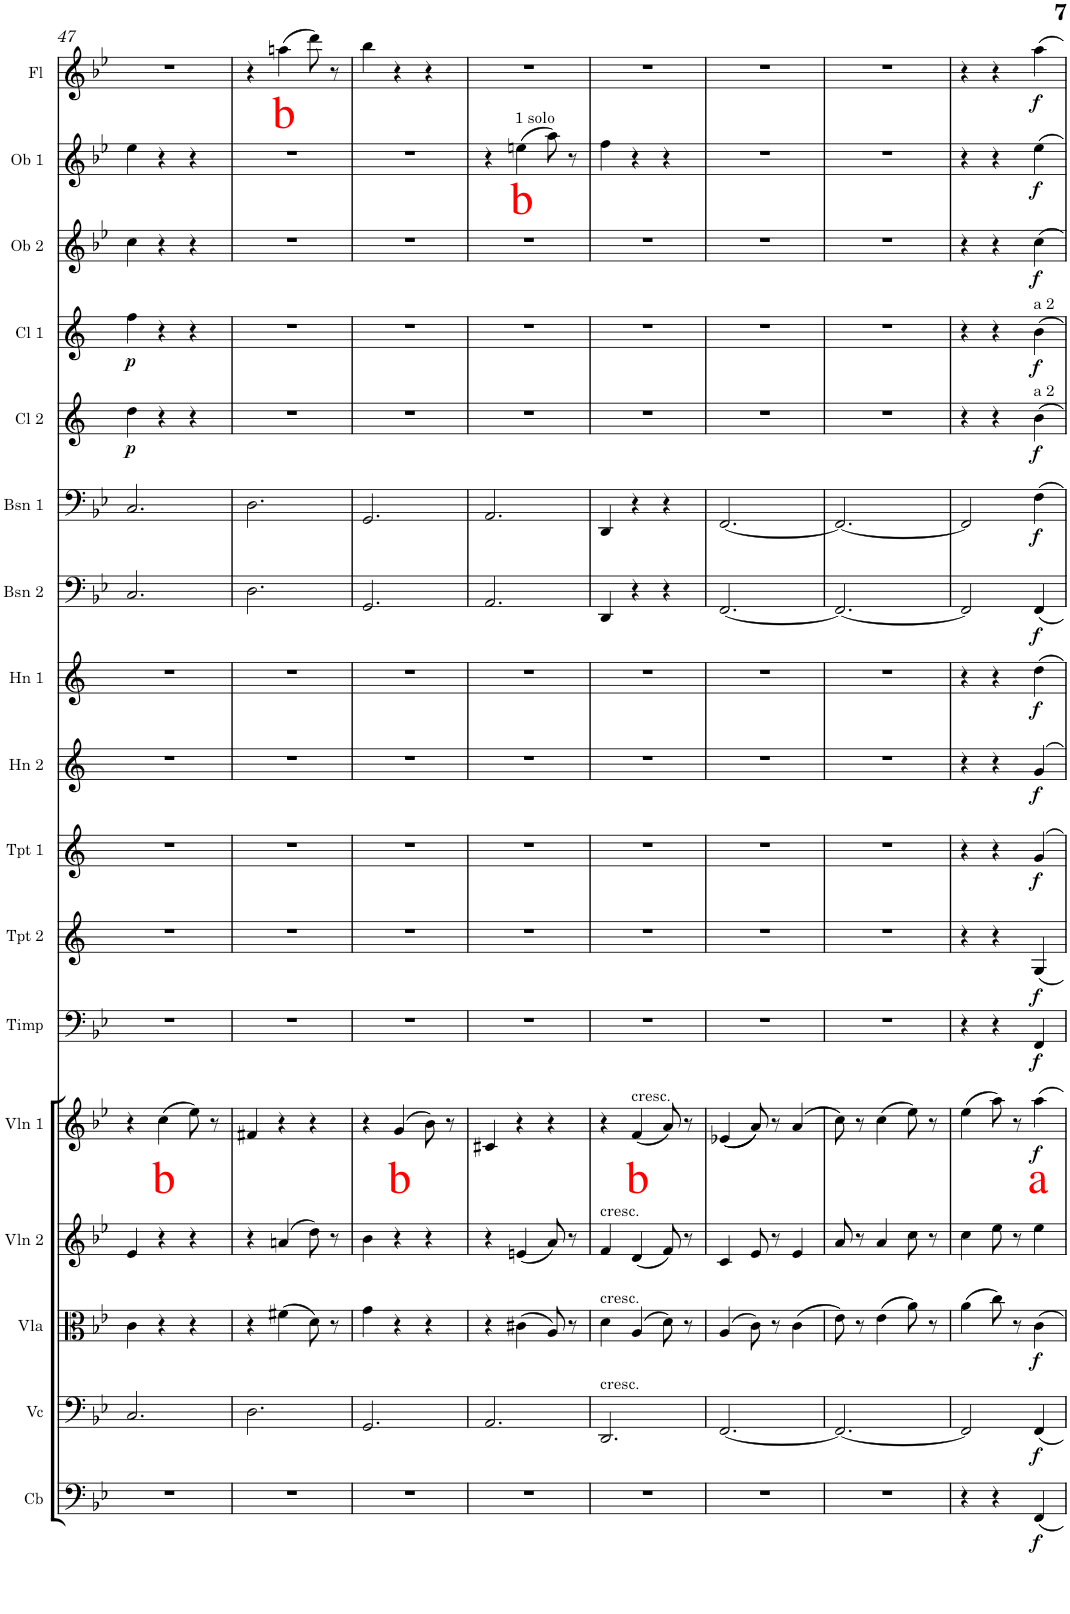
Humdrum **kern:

**kern	**dynam	**kern	**dynam	**kern	**dynam	**kern	**kern	**text	**dynam	**kern	**dynam	**kern	**dynam	**kern	**dynam	**kern	**dynam	**kern	**dynam	**kern	**dynam	**kern	**dynam	**kern	**dynam	**kern	**dynam	**kern	**dynam	**kern	**text	**dynam	**kern	**text	**dynam
*part17	*part17	*part16	*part16	*part15	*part15	*part14	*part13	*part13	*part13	*part12	*part12	*part11	*part11	*part10	*part10	*part9	*part9	*part8	*part8	*part7	*part7	*part6	*part6	*part5	*part5	*part4	*part4	*part3	*part3	*part2	*part2	*part2	*part1	*part1	*part1
*staff17	*staff17	*staff16	*staff16	*staff15	*staff15	*staff14	*staff13	*staff13	*staff13	*staff12	*staff12	*staff11	*staff11	*staff10	*staff10	*staff9	*staff9	*staff8	*staff8	*staff7	*staff7	*staff6	*staff6	*staff5	*staff5	*staff4	*staff4	*staff3	*staff3	*staff2	*staff2	*staff2	*staff1	*staff1	*staff1
*I"Contrabass	*	*I"Violoncello	*	*I"Viola	*	*I"Violin 2	*I"Violin 1	*	*	*I"Timpani	*	*I"Bb Trumpet 2	*	*I"Bb Trumpet 1	*	*I"Bb (basso) Horn 2	*	*I"Bb (basso) Horn 1	*	*I"Bassoon 2	*	*I"Bassoon 1	*	*I"Bb Clarinet 2	*	*I"Bb Clarinet 1	*	*I"Oboe 2	*	*I"Oboe 1	*	*	*I"Flute	*	*
*I'Cb	*	*I'Vc	*	*I'Vla	*	*I'Vln 2	*I'Vln 1	*	*	*I'Timp	*	*I'Tpt 2	*	*I'Tpt 1	*	*I'Hn 2	*	*I'Hn 1	*	*I'Bsn 2	*	*I'Bsn 1	*	*I'Cl 2	*	*I'Cl 1	*	*I'Ob 2	*	*I'Ob 1	*	*	*I'Fl	*	*
!!LO:PB:g=z
*clefF4	*	*clefF4	*	*clefC3	*	*clefG2	*clefG2	*	*	*clefF4	*	*clefG2	*	*clefG2	*	*clefG2	*	*clefG2	*	*clefF4	*	*clefF4	*	*clefG2	*	*clefG2	*	*clefG2	*	*clefG2	*	*	*clefG2	*	*
*Trd7c12	*	*	*	*	*	*	*	*	*	*	*	*Trd1c2	*	*Trd1c2	*	*Trd8c14	*	*Trd8c14	*	*	*	*	*	*Trd1c2	*	*Trd1c2	*	*	*	*	*	*	*	*	*
*k[b-e-]	*	*k[b-e-]	*	*k[b-e-]	*	*k[b-e-]	*k[b-e-]	*	*	*k[b-e-]	*	*k[]	*	*k[]	*	*k[]	*	*k[]	*	*k[b-e-]	*	*k[b-e-]	*	*k[]	*	*k[]	*	*k[b-e-]	*	*k[b-e-]	*	*	*k[b-e-]	*	*
*M3/4	*	*M3/4	*	*M3/4	*	*M3/4	*M3/4	*	*	*M3/4	*	*M3/4	*	*M3/4	*	*M3/4	*	*M3/4	*	*M3/4	*	*M3/4	*	*M3/4	*	*M3/4	*	*M3/4	*	*M3/4	*	*	*M3/4	*	*
=47	=47	=47	=47	=47	=47	=47	=47	=47	=47	=47	=47	=47	=47	=47	=47	=47	=47	=47	=47	=47	=47	=47	=47	=47	=47	=47	=47	=47	=47	=47	=47	=47	=47	=47	=47
!	!	!	!	!	!	!	!	!	!	!	!	!	!	!	!	!	!	!	!	!	!	!	!	!	!LO:DY:b	!	!LO:DY:b	!	!	!	!	!	!	!	!
2.r	.	2.C/	.	4c\	.	4e-/	4r	.	.	2.r	.	2.r	.	2.r	.	2.r	.	2.r	.	2.C/	.	2.C/	.	4dd\	p	4ff\	p	4cc\	.	4ee-\	.	.	2.r	.	.
!	!	!	!	!	!	!	!	!LO:LY:b:color=#FF0000	!	!	!	!	!	!	!	!	!	!	!	!	!	!	!	!	!	!	!	!	!	!	!	!	!	!	!
.	.	.	.	4r	.	4r	(4cc\	b	.	.	.	.	.	.	.	.	.	.	.	.	.	.	.	4r	.	4r	.	4r	.	4r	.	.	.	.	.
.	.	.	.	4r	.	4r	8ee-\)	.	.	.	.	.	.	.	.	.	.	.	.	.	.	.	.	4r	.	4r	.	4r	.	4r	.	.	.	.	.
.	.	.	.	.	.	.	8r	.	.	.	.	.	.	.	.	.	.	.	.	.	.	.	.	.	.	.	.	.	.	.	.	.	.	.	.
=48	=48	=48	=48	=48	=48	=48	=48	=48	=48	=48	=48	=48	=48	=48	=48	=48	=48	=48	=48	=48	=48	=48	=48	=48	=48	=48	=48	=48	=48	=48	=48	=48	=48	=48	=48
2.r	.	2.D\	.	4r	.	4r	4f#X/	.	.	2.r	.	2.r	.	2.r	.	2.r	.	2.r	.	2.D\	.	2.D\	.	2.r	.	2.r	.	2.r	.	2.r	.	.	4r	.	.
!	!	!	!	!	!	!	!	!	!	!	!	!	!	!	!	!	!	!	!	!	!	!	!	!	!	!	!	!	!	!	!	!	!	!LO:LY:b:color=#FF0000	!
.	.	.	.	(4f#X\	.	(4an/	4r	.	.	.	.	.	.	.	.	.	.	.	.	.	.	.	.	.	.	.	.	.	.	.	.	.	(4aan\	b	.
.	.	.	.	8d\)	.	8dd\)	4r	.	.	.	.	.	.	.	.	.	.	.	.	.	.	.	.	.	.	.	.	.	.	.	.	.	8ddd\)	.	.
.	.	.	.	8r	.	8r	.	.	.	.	.	.	.	.	.	.	.	.	.	.	.	.	.	.	.	.	.	.	.	.	.	.	8r	.	.
=49	=49	=49	=49	=49	=49	=49	=49	=49	=49	=49	=49	=49	=49	=49	=49	=49	=49	=49	=49	=49	=49	=49	=49	=49	=49	=49	=49	=49	=49	=49	=49	=49	=49	=49	=49
2.r	.	2.GG/	.	4g\	.	4b-\	4r	.	.	2.r	.	2.r	.	2.r	.	2.r	.	2.r	.	2.GG/	.	2.GG/	.	2.r	.	2.r	.	2.r	.	2.r	.	.	4bb-\	.	.
!	!	!	!	!	!	!	!	!LO:LY:b:color=#FF0000	!	!	!	!	!	!	!	!	!	!	!	!	!	!	!	!	!	!	!	!	!	!	!	!	!	!	!
.	.	.	.	4r	.	4r	(4g/	b	.	.	.	.	.	.	.	.	.	.	.	.	.	.	.	.	.	.	.	.	.	.	.	.	4r	.	.
.	.	.	.	4r	.	4r	8b-\)	.	.	.	.	.	.	.	.	.	.	.	.	.	.	.	.	.	.	.	.	.	.	.	.	.	4r	.	.
.	.	.	.	.	.	.	8r	.	.	.	.	.	.	.	.	.	.	.	.	.	.	.	.	.	.	.	.	.	.	.	.	.	.	.	.
=50	=50	=50	=50	=50	=50	=50	=50	=50	=50	=50	=50	=50	=50	=50	=50	=50	=50	=50	=50	=50	=50	=50	=50	=50	=50	=50	=50	=50	=50	=50	=50	=50	=50	=50	=50
2.r	.	2.AA/	.	4r	.	4r	4c#X/	.	.	2.r	.	2.r	.	2.r	.	2.r	.	2.r	.	2.AA/	.	2.AA/	.	2.r	.	2.r	.	2.r	.	4r	.	.	2.r	.	.
!	!	!	!	!	!	!	!	!	!	!	!	!	!	!	!	!	!	!	!	!	!	!	!	!	!	!	!	!	!	!LO:TX:a:t=1 solo	!	!	!	!	!
!	!	!	!	!	!	!	!	!	!	!	!	!	!	!	!	!	!	!	!	!	!	!	!	!	!	!	!	!	!	!	!LO:LY:b:color=#FF0000	!	!	!	!
.	.	.	.	(4c#X\	.	(4en/	4r	.	.	.	.	.	.	.	.	.	.	.	.	.	.	.	.	.	.	.	.	.	.	(4een\	b	.	.	.	.
.	.	.	.	8A/)	.	8a/)	4r	.	.	.	.	.	.	.	.	.	.	.	.	.	.	.	.	.	.	.	.	.	.	8aa\)	.	.	.	.	.
.	.	.	.	8r	.	8r	.	.	.	.	.	.	.	.	.	.	.	.	.	.	.	.	.	.	.	.	.	.	.	8r	.	.	.	.	.
=51	=51	=51	=51	=51	=51	=51	=51	=51	=51	=51	=51	=51	=51	=51	=51	=51	=51	=51	=51	=51	=51	=51	=51	=51	=51	=51	=51	=51	=51	=51	=51	=51	=51	=51	=51
!	!	!	!	!	!	!LO:TX:a:t=cresc.	!	!	!	!	!	!	!	!	!	!	!	!	!	!	!	!	!	!	!	!	!	!	!	!	!	!	!	!	!
!	!	!	!	!LO:TX:a:t=cresc.	!	!	!	!	!	!	!	!	!	!	!	!	!	!	!	!	!	!	!	!	!	!	!	!	!	!	!	!	!	!	!
!	!	!LO:TX:a:t=cresc.	!	!	!	!	!	!	!	!	!	!	!	!	!	!	!	!	!	!	!	!	!	!	!	!	!	!	!	!	!	!	!	!	!
2.r	.	2.DD/	.	4d\	.	4f/	4r	.	.	2.r	.	2.r	.	2.r	.	2.r	.	2.r	.	4DD/	.	4DD/	.	2.r	.	2.r	.	2.r	.	4ff\	.	.	2.r	.	.
!	!	!	!	!	!	!	!LO:TX:a:t=cresc.	!	!	!	!	!	!	!	!	!	!	!	!	!	!	!	!	!	!	!	!	!	!	!	!	!	!	!	!
!	!	!	!	!	!	!	!	!LO:LY:b:color=#FF0000	!	!	!	!	!	!	!	!	!	!	!	!	!	!	!	!	!	!	!	!	!	!	!	!	!	!	!
.	.	.	.	(4A/	.	(4d/	(4f/	b	.	.	.	.	.	.	.	.	.	.	.	4r	.	4r	.	.	.	.	.	.	.	4r	.	.	.	.	.
.	.	.	.	8d\)	.	8f/)	8a/)	.	.	.	.	.	.	.	.	.	.	.	.	4r	.	4r	.	.	.	.	.	.	.	4r	.	.	.	.	.
.	.	.	.	8r	.	8r	8r	.	.	.	.	.	.	.	.	.	.	.	.	.	.	.	.	.	.	.	.	.	.	.	.	.	.	.	.
=52	=52	=52	=52	=52	=52	=52	=52	=52	=52	=52	=52	=52	=52	=52	=52	=52	=52	=52	=52	=52	=52	=52	=52	=52	=52	=52	=52	=52	=52	=52	=52	=52	=52	=52	=52
2.r	.	[2.FF/	.	(4A/	.	4c/	((4e-X/	.	.	2.r	.	2.r	.	2.r	.	2.r	.	2.r	.	[2.FF/	.	[2.FF/	.	2.r	.	2.r	.	2.r	.	2.r	.	.	2.r	.	.
.	.	.	.	8c\)	.	8e-/	8a/))	.	.	.	.	.	.	.	.	.	.	.	.	.	.	.	.	.	.	.	.	.	.	.	.	.	.	.	.
.	.	.	.	8r	.	8r	8r	.	.	.	.	.	.	.	.	.	.	.	.	.	.	.	.	.	.	.	.	.	.	.	.	.	.	.	.
.	.	.	.	(4c\	.	4e-/	(4a/	.	.	.	.	.	.	.	.	.	.	.	.	.	.	.	.	.	.	.	.	.	.	.	.	.	.	.	.
=53	=53	=53	=53	=53	=53	=53	=53	=53	=53	=53	=53	=53	=53	=53	=53	=53	=53	=53	=53	=53	=53	=53	=53	=53	=53	=53	=53	=53	=53	=53	=53	=53	=53	=53	=53
2.r	.	2.FF/_	.	8e-\)	.	8a/	8cc\)	.	.	2.r	.	2.r	.	2.r	.	2.r	.	2.r	.	2.FF/_	.	2.FF/_	.	2.r	.	2.r	.	2.r	.	2.r	.	.	2.r	.	.
.	.	.	.	8r	.	8r	8r	.	.	.	.	.	.	.	.	.	.	.	.	.	.	.	.	.	.	.	.	.	.	.	.	.	.	.	.
.	.	.	.	(4e-\	.	4a/	(4cc\	.	.	.	.	.	.	.	.	.	.	.	.	.	.	.	.	.	.	.	.	.	.	.	.	.	.	.	.
.	.	.	.	8a\)	.	8cc\	8ee-\)	.	.	.	.	.	.	.	.	.	.	.	.	.	.	.	.	.	.	.	.	.	.	.	.	.	.	.	.
.	.	.	.	8r	.	8r	8r	.	.	.	.	.	.	.	.	.	.	.	.	.	.	.	.	.	.	.	.	.	.	.	.	.	.	.	.
=54	=54	=54	=54	=54	=54	=54	=54	=54	=54	=54	=54	=54	=54	=54	=54	=54	=54	=54	=54	=54	=54	=54	=54	=54	=54	=54	=54	=54	=54	=54	=54	=54	=54	=54	=54
4r	.	2FF/]	.	(4a\	.	4cc\	(4ee-\	.	.	4r	.	4r	.	4r	.	4r	.	4r	.	2FF/]	.	2FF/]	.	4r	.	4r	.	4r	.	4r	.	.	4r	.	.
4r	.	.	.	8cc\)	.	8ee-\	8aa\)	.	.	4r	.	4r	.	4r	.	4r	.	4r	.	.	.	.	.	4r	.	4r	.	4r	.	4r	.	.	4r	.	.
.	.	.	.	8r	.	8r	8r	.	.	.	.	.	.	.	.	.	.	.	.	.	.	.	.	.	.	.	.	.	.	.	.	.	.	.	.
!	!	!	!	!	!	!	!	!	!	!	!	!	!	!	!	!	!	!	!	!	!	!	!	!	!	!LO:TX:a:t=a 2	!	!	!	!	!	!	!	!	!
!	!	!	!	!	!	!	!	!	!	!	!	!	!	!	!	!	!	!	!	!	!	!	!	!LO:TX:a:t=a 2	!	!	!	!	!	!	!	!	!	!	!
!	!LO:DY:b	!	!LO:DY:b	!	!LO:DY:b	!	!	!LO:LY:b:color=#FF0000	!LO:DY:b	!	!LO:DY:b	!	!LO:DY:b	!	!LO:DY:b	!	!LO:DY:b	!	!LO:DY:b	!	!LO:DY:b	!	!LO:DY:b	!	!LO:DY:b	!	!LO:DY:b	!	!LO:DY:b	!	!	!LO:DY:b	!	!	!LO:DY:b
4FF/	f	4FF/	f	4c\	f	4ee-\	4aa\	a	f	4FF/	f	4G/	f	4g/	f	4g/	f	4dd\	f	4FF/	f	4F\	f	4b\	f	4b\	f	4cc\	f	4ee-\	.	f	4aa\	.	f
=	=	=	=	=	=	=	=	=	=	=	=	=	=	=	=	=	=	=	=	=	=	=	=	=	=	=	=	=	=	=	=	=	=	=	=
*-	*-	*-	*-	*-	*-	*-	*-	*-	*-	*-	*-	*-	*-	*-	*-	*-	*-	*-	*-	*-	*-	*-	*-	*-	*-	*-	*-	*-	*-	*-	*-	*-	*-	*-	*-
